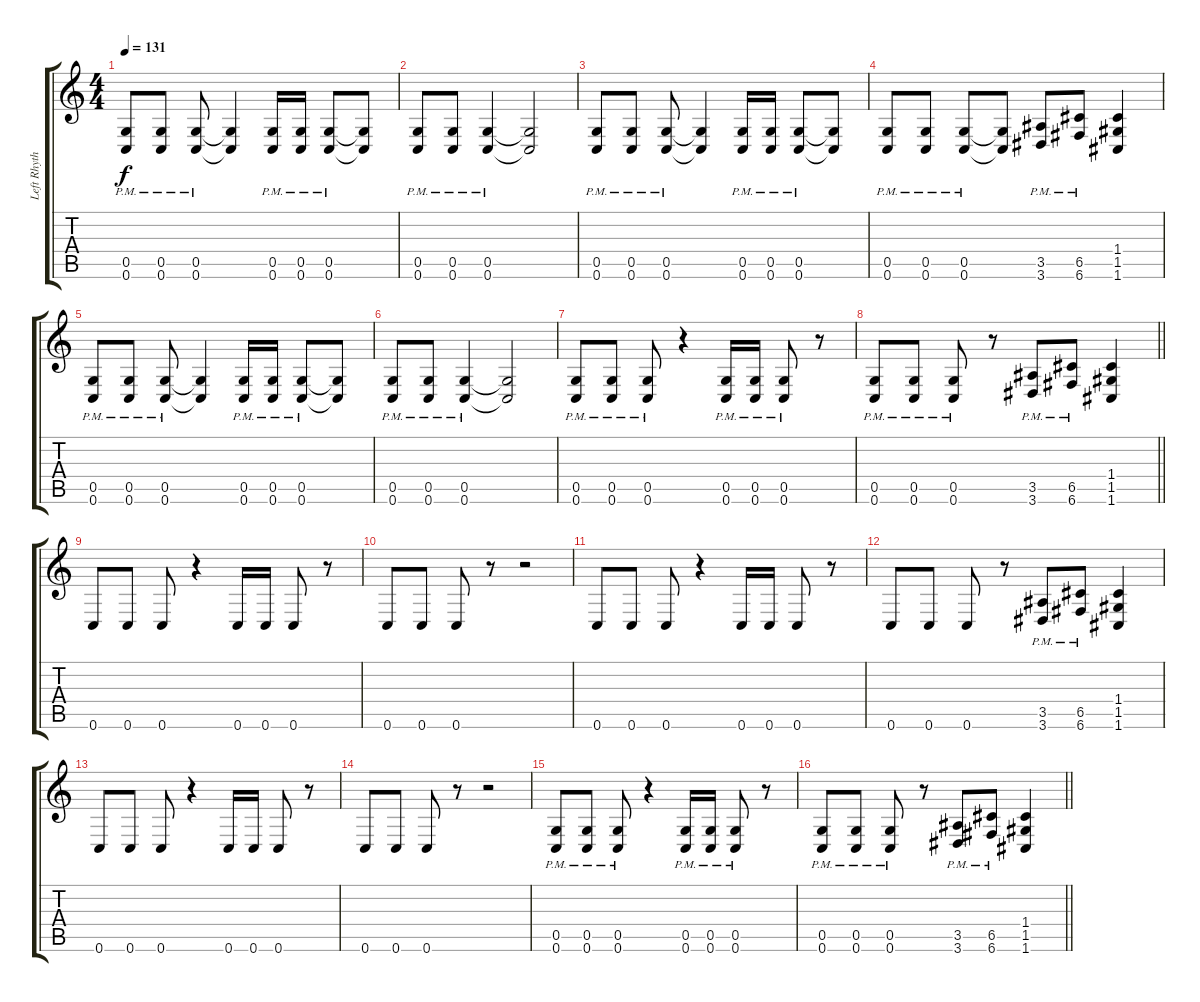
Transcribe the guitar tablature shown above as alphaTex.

\track ("Left Rhythm" "Left Rhyth") {instrument distortionguitar}
\staff {score tabs}
\tuning (D4 A3 F3 C3 G2 C2) {hide}
\ts (4 4)
\section ("" "")
\tempo 131
\clef g2
\ks c
(0.5{pm} 0.6{pm}).8{dy f} (0.5{pm} 0.6{pm}).8 (0.5{pm} 0.6{pm}).8 (0.5{t} 0.6{t}).4 (0.5{pm} 0.6{pm}).16 (0.5{pm} 0.6{pm}).16 (0.5{pm} 0.6{pm}).8 (0.5{t} 0.6{t}).8 |
(0.5{pm} 0.6{pm}).8 (0.5{pm} 0.6{pm}).8 (0.5{pm} 0.6{pm}).4 (0.5{t} 0.6{t}).2 |
(0.5{pm} 0.6{pm}).8 (0.5{pm} 0.6{pm}).8 (0.5{pm} 0.6{pm}).8 (0.5{t} 0.6{t}).4 (0.5{pm} 0.6{pm}).16 (0.5{pm} 0.6{pm}).16 (0.5{pm} 0.6{pm}).8 (0.5{t} 0.6{t}).8 |
(0.5{pm} 0.6{pm}).8 (0.5{pm} 0.6{pm}).8 (0.5{pm} 0.6{pm}).8 (0.5{t} 0.6{t}).8 (3.5{pm} 3.6{pm}).8 (6.5{pm} 6.6{pm}).8 (1.4 1.5 1.6).4 |
(0.5{pm} 0.6{pm}).8 (0.5{pm} 0.6{pm}).8 (0.5{pm} 0.6{pm}).8 (0.5{t} 0.6{t}).4 (0.5{pm} 0.6{pm}).16 (0.5{pm} 0.6{pm}).16 (0.5{pm} 0.6{pm}).8 (0.5{t} 0.6{t}).8 |
(0.5{pm} 0.6{pm}).8 (0.5{pm} 0.6{pm}).8 (0.5{pm} 0.6{pm}).4 (0.5{t} 0.6{t}).2 |
(0.5{pm} 0.6{pm}).8 (0.5{pm} 0.6{pm}).8 (0.5{pm} 0.6{pm}).8 r.4 (0.5{pm} 0.6{pm}).16 (0.5{pm} 0.6{pm}).16 (0.5{pm} 0.6{pm}).8 r.8 |
\barLineRight lightlight
(0.5{pm} 0.6{pm}).8 (0.5{pm} 0.6{pm}).8 (0.5{pm} 0.6{pm}).8 r.8 (3.5{pm} 3.6{pm}).8 (6.5{pm} 6.6{pm}).8 (1.4 1.5 1.6).4 |
\section ("" "")
0.6.8 0.6.8 0.6.8 r.4 0.6.16 0.6.16 0.6.8 r.8 |
0.6.8 0.6.8 0.6.8 r.8 r.2 |
0.6.8 0.6.8 0.6.8 r.4 0.6.16 0.6.16 0.6.8 r.8 |
0.6.8 0.6.8 0.6.8 r.8 (3.5{pm} 3.6{pm}).8 (6.5{pm} 6.6{pm}).8 (1.4 1.5 1.6).4 |
0.6.8 0.6.8 0.6.8 r.4 0.6.16 0.6.16 0.6.8 r.8 |
0.6.8 0.6.8 0.6.8 r.8 r.2 |
(0.5{pm} 0.6{pm}).8 (0.5{pm} 0.6{pm}).8 (0.5{pm} 0.6{pm}).8 r.4 (0.5{pm} 0.6{pm}).16 (0.5{pm} 0.6{pm}).16 (0.5{pm} 0.6{pm}).8 r.8 |
\barLineRight lightlight
(0.5{pm} 0.6{pm}).8 (0.5{pm} 0.6{pm}).8 (0.5{pm} 0.6{pm}).8 r.8 (3.5{pm} 3.6{pm}).8 (6.5{pm} 6.6{pm}).8 (1.4 1.5 1.6).4
